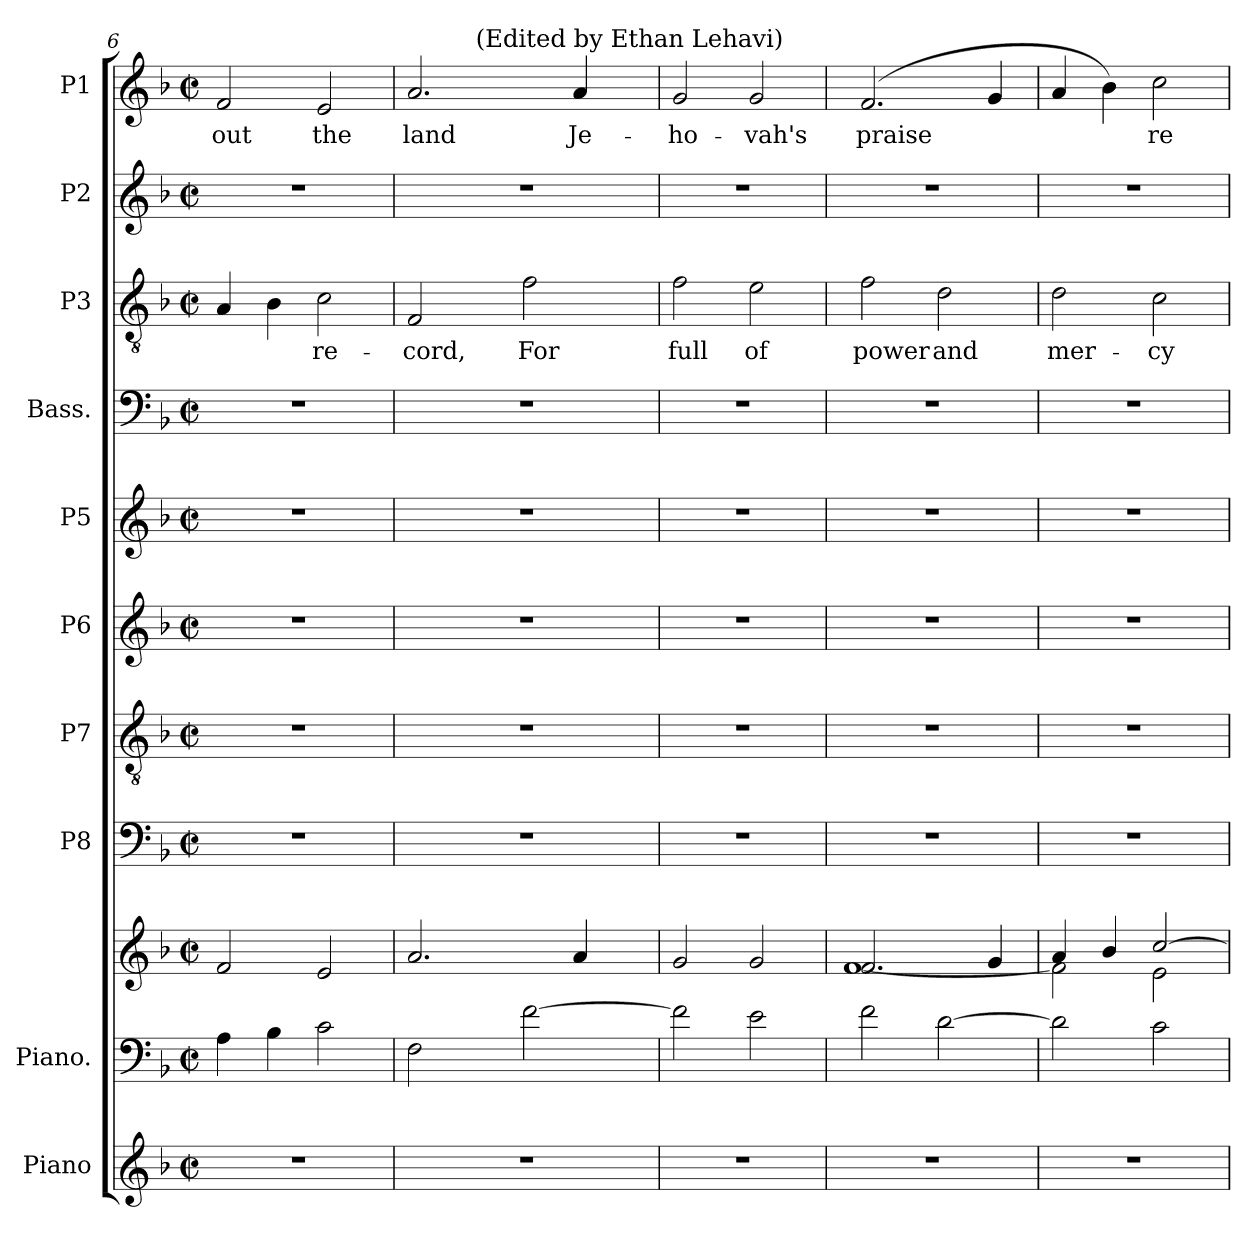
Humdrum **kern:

**kern	**kern	**kern	**kern	**kern	**kern	**kern	**kern	**kern	**text	**kern	**kern	**text
*part10	*part9	*part9	*part8	*part7	*part6	*part5	*part4	*part3	*part3	*part2	*part1	*part1
*staff11	*staff10	*staff9	*staff8	*staff7	*staff6	*staff5	*staff4	*staff3	*staff3	*staff2	*staff1	*staff1
*I"Piano	*I"Piano.	*	*I"P8	*I"P7	*I"P6	*I"P5	*I"Bass.	*I"P3	*	*I"P2	*I"P1	*
*I'Pno.	*	*	*	*	*	*	*	*	*	*	*	*
*clefG2	*clefF4	*clefG2	*clefF4	*clefGv2	*clefG2	*clefG2	*clefF4	*clefGv2	*	*clefG2	*clefG2	*
*k[b-]	*k[b-]	*k[b-]	*k[b-]	*k[b-]	*k[b-]	*k[b-]	*k[b-]	*k[b-]	*	*k[b-]	*k[b-]	*
*F:	*F:	*F:	*F:	*F:	*F:	*F:	*F:	*F:	*	*F:	*F:	*
*M2/2	*M2/2	*M2/2	*M2/2	*M2/2	*M2/2	*M2/2	*M2/2	*M2/2	*	*M2/2	*M2/2	*
*met(c|)	*met(c|)	*met(c|)	*met(c|)	*met(c|)	*met(c|)	*met(c|)	*met(c|)	*met(c|)	*	*met(c|)	*met(c|)	*
=6	=6	=6	=6	=6	=6	=6	=6	=6	=6	=6	=6	=6
!	!	!	!	!	!	!	!	!	!LO:LY:b:color=#000000	!	!	!
!	!	!	!	!	!	!	!	!	!	!	!	!LO:LY:b:color=#000000
1r	4Ai\	2fi/	1r	1r	1r	1r	1r	4Ai/	.	1r	2fi/	-out
!	!	!	!	!	!	!	!	!	!LO:LY:b:color=#000000	!	!	!
.	4B-i\	.	.	.	.	.	.	4B-i\	.	.	.	.
!	!	!	!	!	!	!	!	!	!LO:LY:b:color=#000000	!	!	!
!	!	!	!	!	!	!	!	!	!	!	!	!LO:LY:b:color=#000000
.	2ci\	2ei/	.	.	.	.	.	2ci\	re-	.	2ei/	the
=7	=7	=7	=7	=7	=7	=7	=7	=7	=7	=7	=7	=7
!	!	!	!	!	!	!	!	!	!LO:LY:b:color=#000000	!	!	!
!	!	!	!	!	!	!	!	!	!	!	!	!LO:LY:b:color=#000000
*	*	*	*	*	*	*	*	*	*	*	*^	*
1r	2Fi\	2.ai/	1r	1r	1r	1r	1r	2Fi/	-cord,	1r	2.ai/	4ryy	land
.	.	.	.	.	.	.	.	.	.	.	.	64ryy	.
.	.	.	.	.	.	.	.	.	.	.	.	128ryy	.
.	.	.	.	.	.	.	.	.	.	.	.	512ryy	.
!	!	!	!	!	!	!	!	!	!	!	!	!LO:TX:a:t=(Edited by Ethan Lehavi)	!
.	.	.	.	.	.	.	.	.	.	.	.	2ryy	.
!	!	!	!	!	!	!	!	!	!LO:LY:b:color=#000000	!	!	!	!
.	[2fi\	.	.	.	.	.	.	2fi\	For	.	.	.	.
!	!	!	!	!	!	!	!	!	!	!	!	!	!LO:LY:b:color=#000000
.	.	4ai/	.	.	.	.	.	.	.	.	4ai/	.	Je-
.	.	.	.	.	.	.	.	.	.	.	.	8ryy	.
.	.	.	.	.	.	.	.	.	.	.	.	16ryy	.
.	.	.	.	.	.	.	.	.	.	.	.	32ryy	.
.	.	.	.	.	.	.	.	.	.	.	.	256.ryy	.
*	*	*	*	*	*	*	*	*	*	*	*v	*v	*
=8	=8	=8	=8	=8	=8	=8	=8	=8	=8	=8	=8	=8
*	*	*	*	*	*	*	*	*	*	*	*^	*
!	!	!	!	!	!	!	!	!	!LO:LY:b:color=#000000	!	!	!	!
*	*	*	*	*	*	*	*	*	*	*	*v	*v	*
*	*	*	*	*	*	*	*	*	*	*	*^	*
!	!	!	!	!	!	!	!	!	!	!	!	!	!LO:LY:b:color=#000000
*	*	*	*	*	*	*	*	*	*	*	*v	*v	*
1r	2fi\]	2gi/	1r	1r	1r	1r	1r	2fi\	full	1r	2gi/	-ho-
!	!	!	!	!	!	!	!	!	!LO:LY:b:color=#000000	!	!	!
!	!	!	!	!	!	!	!	!	!	!	!	!LO:LY:b:color=#000000
.	2ei\	2gi/	.	.	.	.	.	2ei\	of	.	2gi/	-vah's
!!LO:LB:g=z
=9	=9	=9	=9	=9	=9	=9	=9	=9	=9	=9	=9	=9
*	*	*^	*	*	*	*	*	*	*	*	*	*
!	!	!	!	!	!	!	!	!	!	!LO:LY:b:color=#000000	!	!	!
!	!	!	!	!	!	!	!	!	!	!	!	!	!LO:LY:b:color=#000000
1r	2fi\	2.fi/	[1fi	1r	1r	1r	1r	1r	2fi\	power	1r	(2.fi/	praise
!	!	!	!	!	!	!	!	!	!	!LO:LY:b:color=#000000	!	!	!
.	[2di\	.	.	.	.	.	.	.	2di\	and	.	.	.
!	!	!	!	!	!	!	!	!	!	!	!	!	!LO:LY:b:color=#000000
.	.	4gi/	.	.	.	.	.	.	.	.	.	4gi/	.
=10	=10	=10	=10	=10	=10	=10	=10	=10	=10	=10	=10	=10	=10
!	!	!	!	!	!	!	!	!	!	!LO:LY:b:color=#000000	!	!	!
!	!	!	!	!	!	!	!	!	!	!	!	!	!LO:LY:b:color=#000000
1r	2di\]	4ai/	2fi\]	1r	1r	1r	1r	1r	2di\	mer-	1r	4ai/	.
!	!	!	!	!	!	!	!	!	!	!	!	!	!LO:LY:b:color=#000000
.	.	4b-i/	.	.	.	.	.	.	.	.	.	4b-i\)	.
!	!	!	!	!	!	!	!	!	!	!LO:LY:b:color=#000000	!	!	!
!	!	!	!	!	!	!	!	!	!	!	!	!	!LO:LY:b:color=#000000
.	2ci\	[2cci/	2ei\	.	.	.	.	.	2ci\	-cy	.	2cci\	re-
*	*	*v	*v	*	*	*	*	*	*	*	*	*	*
=	=	=	=	=	=	=	=	=	=	=	=	=
*-	*-	*-	*-	*-	*-	*-	*-	*-	*-	*-	*-	*-
